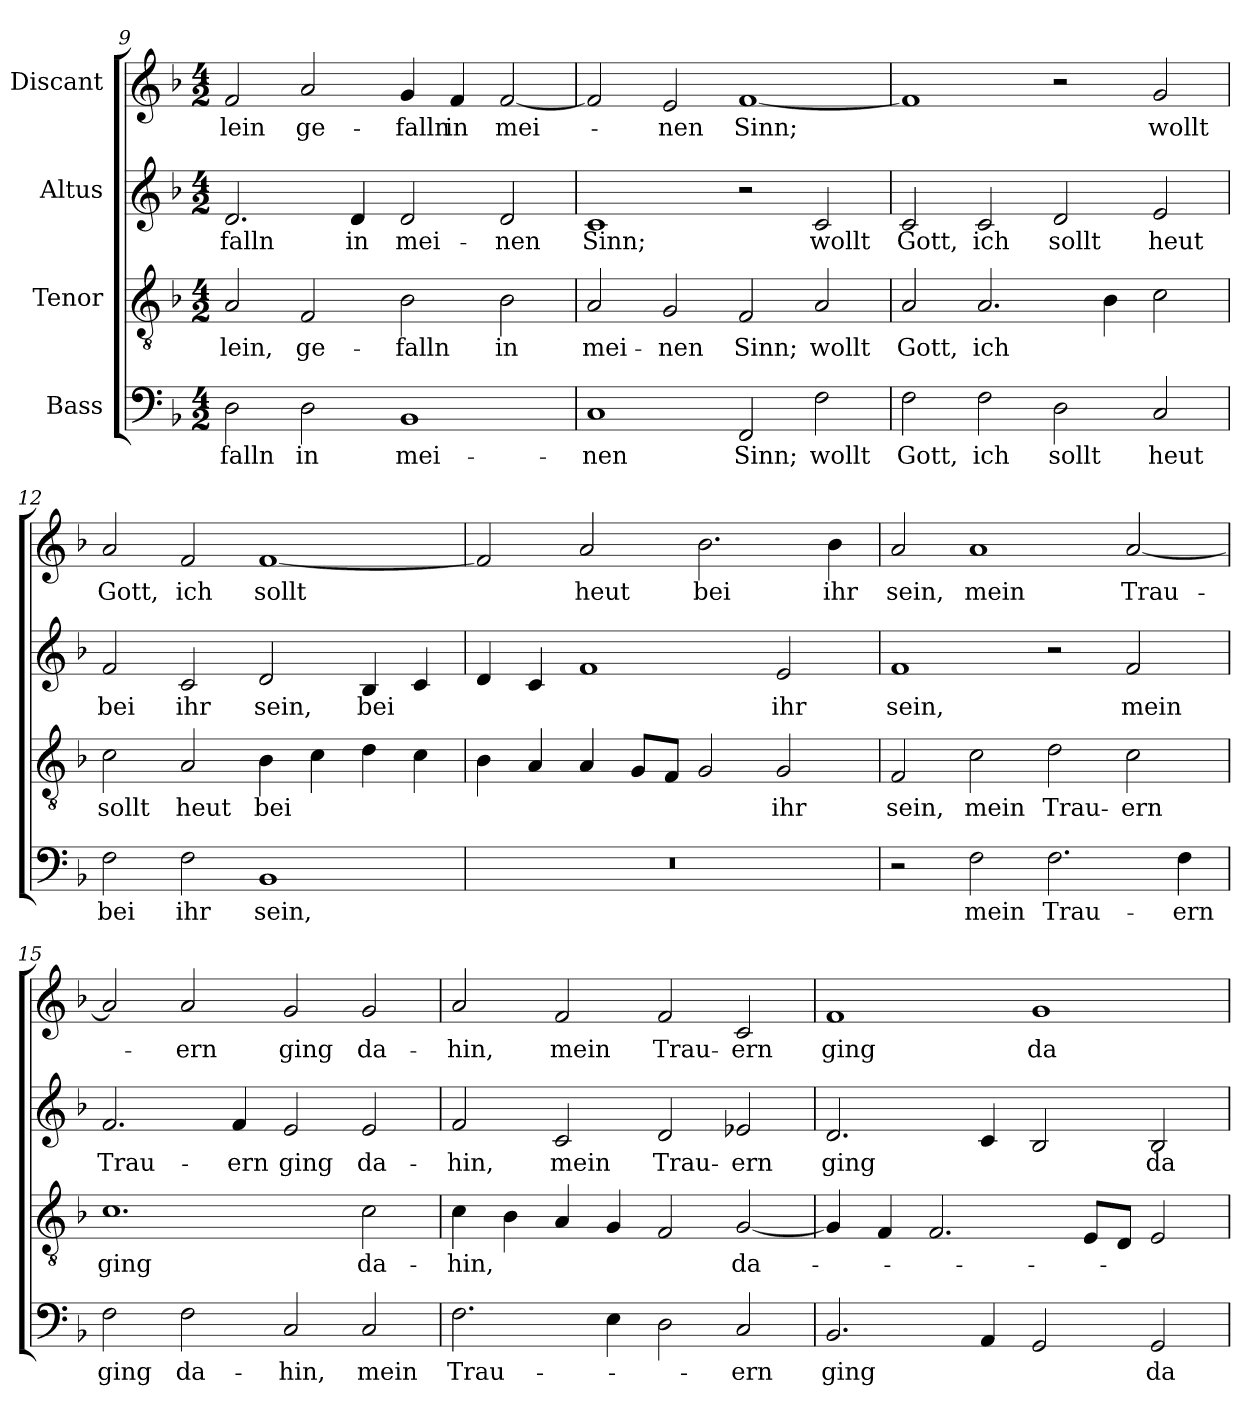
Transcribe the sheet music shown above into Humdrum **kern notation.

**kern	**text	**kern	**text	**kern	**text	**kern	**text
*part4	*part4	*part3	*part3	*part2	*part2	*part1	*part1
*staff4	*staff4	*staff3	*staff3	*staff2	*staff2	*staff1	*staff1
*I"Bass	*	*I"Tenor	*	*I"Altus	*	*I"Discant	*
*clefF4	*	*clefGv2	*	*clefG2	*	*clefG2	*
*k[b-]	*	*k[b-]	*	*k[b-]	*	*k[b-]	*
*M4/2	*	*M4/2	*	*M4/2	*	*M4/2	*
=9	=9	=9	=9	=9	=9	=9	=9
!	!LO:LY:b	!	!LO:LY:b	!	!LO:LY:b	!	!LO:LY:b
2D\	-falln	2A/	-lein,	2.d/	-falln	2f/	-lein
!	!LO:LY:b	!	!LO:LY:b	!	!	!	!LO:LY:b
2D\	in	2F/	ge-	.	.	2a/	ge-
!	!	!	!	!	!LO:LY:b	!	!
.	.	.	.	4d/	in	.	.
!	!LO:LY:b	!	!LO:LY:b	!	!LO:LY:b	!	!LO:LY:b
1BB-	mei-	2B-\	-falln	2d/	mei-	4g/	-falln
!	!	!	!	!	!	!	!LO:LY:b
.	.	.	.	.	.	4f/	in
!	!	!	!LO:LY:b	!	!LO:LY:b	!	!LO:LY:b
.	.	2B-\	in	2d/	-nen	[2f/	mei-
=10	=10	=10	=10	=10	=10	=10	=10
!	!LO:LY:b	!	!LO:LY:b	!	!LO:LY:b	!	!
1C	-nen	2A/	mei-	1c	Sinn;	2f/]	.
!	!	!	!LO:LY:b	!	!	!	!LO:LY:b
.	.	2G/	-nen	.	.	2e/	-nen
!	!LO:LY:b	!	!LO:LY:b	!	!	!	!LO:LY:b
2FF/	Sinn;	2F/	Sinn;	2r	.	[1f	Sinn;
!	!LO:LY:b	!	!LO:LY:b	!	!LO:LY:b	!	!
2F\	wollt	2A/	wollt	2c/	wollt	.	.
=11	=11	=11	=11	=11	=11	=11	=11
!	!LO:LY:b	!	!LO:LY:b	!	!LO:LY:b	!	!
2F\	Gott,	2A/	Gott,	2c/	Gott,	1f]	.
!	!LO:LY:b	!	!LO:LY:b	!	!LO:LY:b	!	!
2F\	ich	2.A/	ich	2c/	ich	.	.
!	!LO:LY:b	!	!	!	!LO:LY:b	!	!
2D\	sollt	.	.	2d/	sollt	2r	.
.	.	4B-\	.	.	.	.	.
!	!LO:LY:b	!	!	!	!LO:LY:b	!	!LO:LY:b
2C/	heut	2c\	.	2e/	heut	2g/	wollt
!!LO:PB:g=z
=12	=12	=12	=12	=12	=12	=12	=12
!	!LO:LY:b	!	!LO:LY:b	!	!LO:LY:b	!	!LO:LY:b
2F\	bei	2c\	sollt	2f/	bei	2a/	Gott,
!	!LO:LY:b	!	!LO:LY:b	!	!LO:LY:b	!	!LO:LY:b
2F\	ihr	2A/	heut	2c/	ihr	2f/	ich
!	!LO:LY:b	!	!LO:LY:b	!	!LO:LY:b	!	!LO:LY:b
1BB-	sein,	4B-\	bei	2d/	sein,	[1f	sollt
.	.	4c\	.	.	.	.	.
!	!	!	!	!	!LO:LY:b	!	!
.	.	4d\	.	4B-/	bei	.	.
.	.	4c\	.	4c/	.	.	.
=13	=13	=13	=13	=13	=13	=13	=13
0r	.	4B-\	.	4d/	.	2f/]	.
.	.	4A/	.	4c/	.	.	.
!	!	!	!	!	!	!	!LO:LY:b
.	.	4A/	.	1f	.	2a/	heut
.	.	8G/L	.	.	.	.	.
.	.	8F/J	.	.	.	.	.
!	!	!	!	!	!	!	!LO:LY:b
.	.	2G/	.	.	.	2.b-\	bei
!	!	!	!LO:LY:b	!	!LO:LY:b	!	!
.	.	2G/	ihr	2e/	ihr	.	.
!	!	!	!	!	!	!	!LO:LY:b
.	.	.	.	.	.	4b-\	ihr
=14	=14	=14	=14	=14	=14	=14	=14
!	!	!	!LO:LY:b	!	!LO:LY:b	!	!LO:LY:b
2r	.	2F/	sein,	1f	sein,	2a/	sein,
!	!LO:LY:b	!	!LO:LY:b	!	!	!	!LO:LY:b
2F\	mein	2c\	mein	.	.	1a	mein
!	!LO:LY:b	!	!LO:LY:b	!	!	!	!
2.F\	Trau-	2d\	Trau-	2r	.	.	.
!	!	!	!LO:LY:b	!	!LO:LY:b	!	!LO:LY:b
.	.	2c\	-ern	2f/	mein	[2a/	Trau-
!	!LO:LY:b	!	!	!	!	!	!
4F\	-ern	.	.	.	.	.	.
=15	=15	=15	=15	=15	=15	=15	=15
!	!LO:LY:b	!	!LO:LY:b	!	!LO:LY:b	!	!
2F\	ging	1.c	ging	2.f/	Trau-	2a/]	.
!	!LO:LY:b	!	!	!	!	!	!LO:LY:b
2F\	da-	.	.	.	.	2a/	-ern
!	!	!	!	!	!LO:LY:b	!	!
.	.	.	.	4f/	-ern	.	.
!	!LO:LY:b	!	!	!	!LO:LY:b	!	!LO:LY:b
2C/	-hin,	.	.	2e/	ging	2g/	ging
!	!LO:LY:b	!	!LO:LY:b	!	!LO:LY:b	!	!LO:LY:b
2C/	mein	2c\	da-	2e/	da-	2g/	da-
!!LO:LB:g=z
=16	=16	=16	=16	=16	=16	=16	=16
!	!LO:LY:b	!	!LO:LY:b	!	!LO:LY:b	!	!LO:LY:b
2.F\	Trau-	4c\	-hin,	2f/	-hin,	2a/	-hin,
.	.	4B-\	.	.	.	.	.
!	!	!	!	!	!LO:LY:b	!	!LO:LY:b
.	.	4A/	.	2c/	mein	2f/	mein
4E\	.	4G/	.	.	.	.	.
!	!	!	!	!	!LO:LY:b	!	!LO:LY:b
2D\	.	2F/	.	2d/	Trau-	2f/	Trau-
!	!LO:LY:b	!	!LO:LY:b	!	!LO:LY:b	!	!LO:LY:b
2C/	-ern	[2G/	da-	2e-X/	-ern	2c/	-ern
=17	=17	=17	=17	=17	=17	=17	=17
!	!LO:LY:b	!	!	!	!LO:LY:b	!	!LO:LY:b
2.BB-/	ging	4G/]	.	2.d/	ging	1f	ging
.	.	4F/	.	.	.	.	.
.	.	2.F/	.	.	.	.	.
4AA/	.	.	.	4c/	.	.	.
!	!	!	!	!	!	!	!LO:LY:b
2GG/	.	.	.	2B-/	.	1g	da-
.	.	8E/L	.	.	.	.	.
.	.	8D/J	.	.	.	.	.
!	!LO:LY:b	!	!	!	!LO:LY:b	!	!
2GG/	da-	2E/	.	2B-/	da-	.	.
=	=	=	=	=	=	=	=
*-	*-	*-	*-	*-	*-	*-	*-
